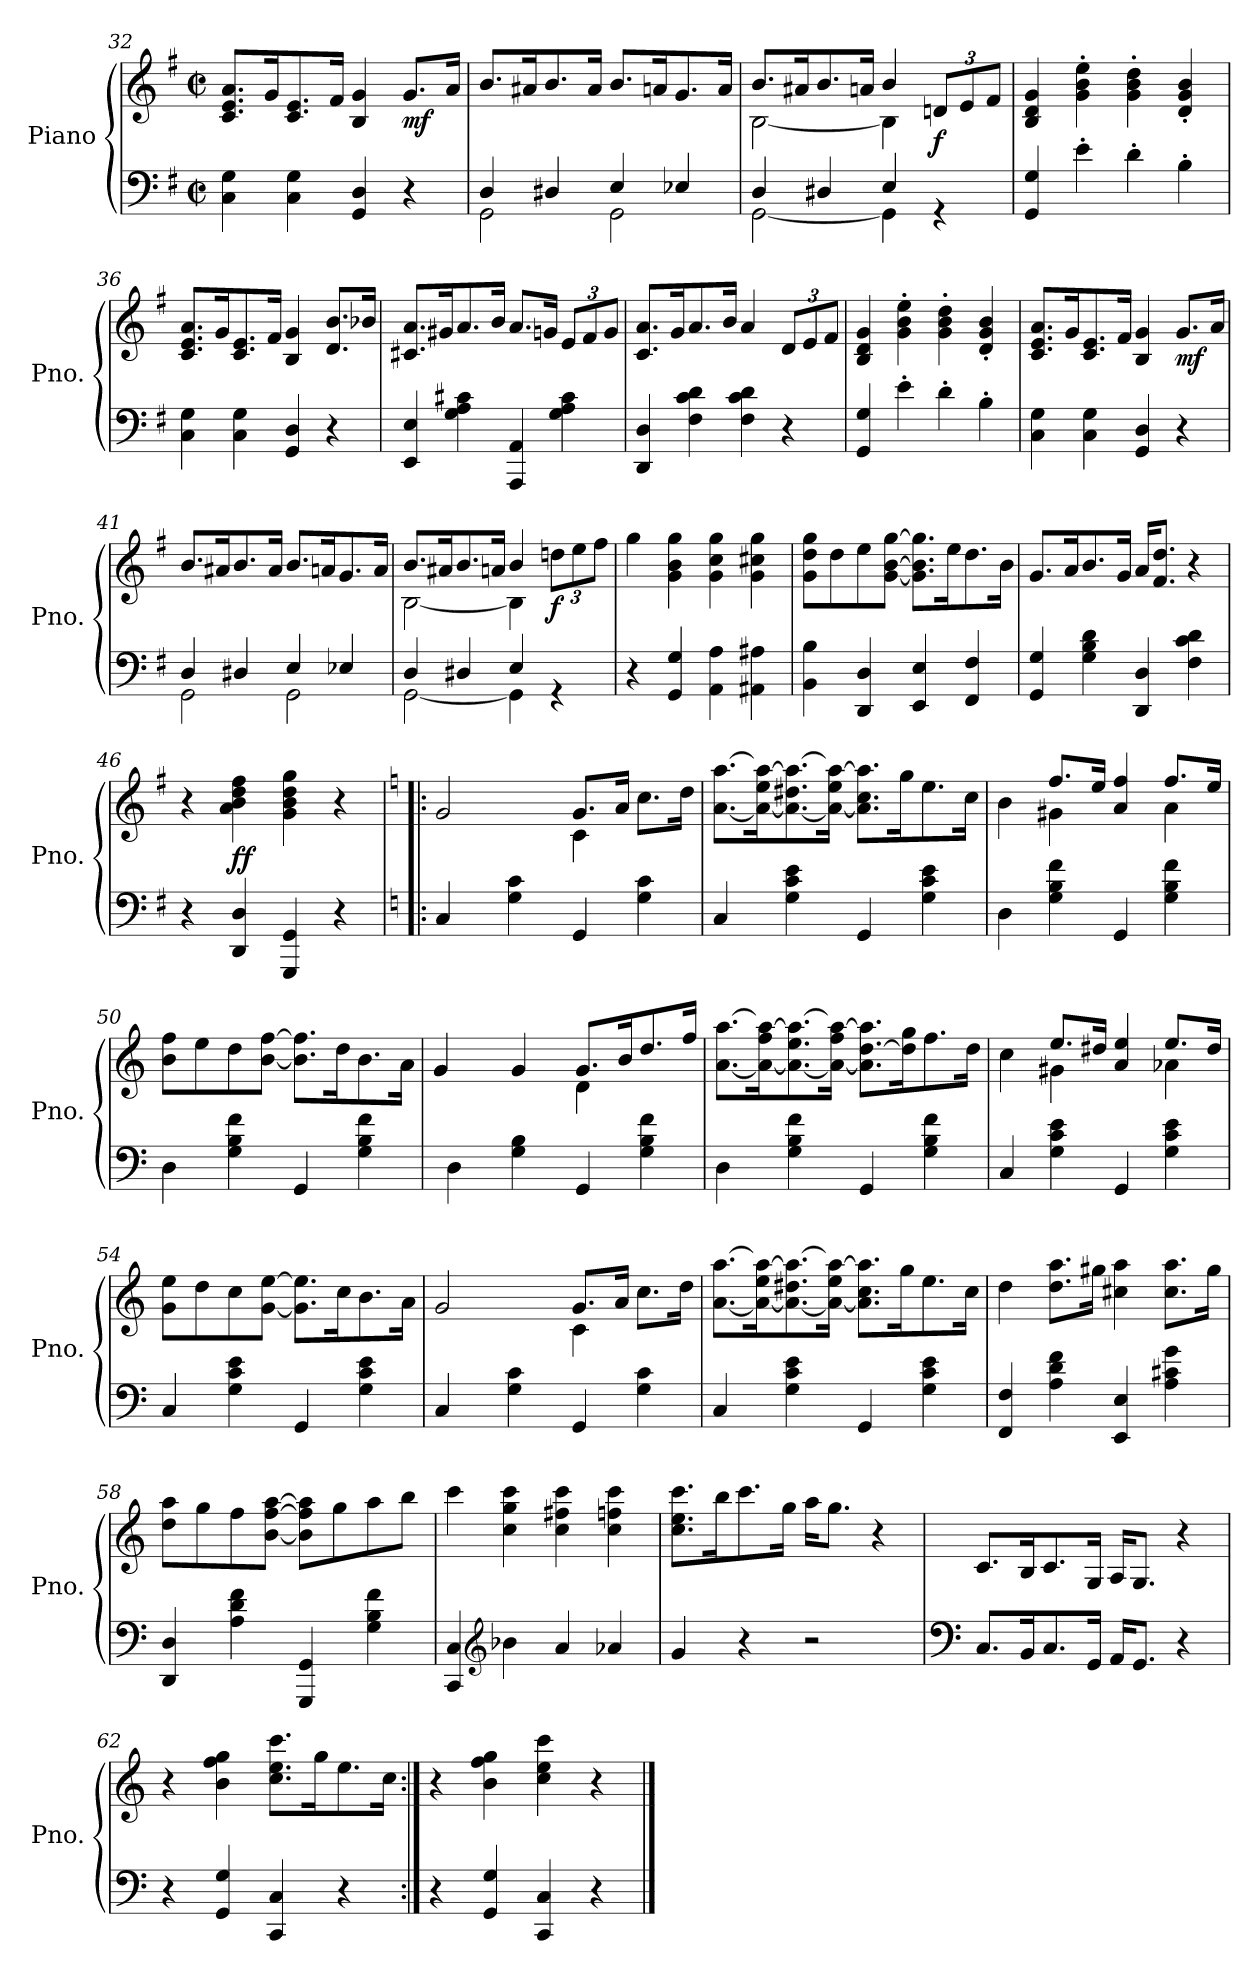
**kern	**kern	**dynam
*part1	*part1	*part1
*staff2	*staff1	*staff1/2
*I"Piano	*	*
*I'Pno.	*	*
*clefF4	*clefG2	*
*k[f#]	*k[f#]	*
*M2/2	*M2/2	*
*met(c|)	*met(c|)	*
=32	=32	=32
4C\ 4G\	8.c/ 8.e/ 8.a/L	.
.	16g/K	.
4C\ 4G\	8.c/ 8.e/	.
.	16f#/Jk	.
4GG/ 4D/	4B/ 4g/	.
!	!	!LO:DY:b
4r	8.g/L	mf
.	16a/Jk	.
=33	=33	=33
*^	*	*
4D/	2GG\	8.b/L	.
.	.	16a#X/K	.
4D#X/	.	8.b/	.
.	.	16a#/Jk	.
4E/	2GG\	8.b/L	.
.	.	16an/K	.
4E-X/	.	8.g/	.
.	.	16a/Jk	.
=34	=34	=34	=34
*	*	*^	*
4D/	[2GG\	8.b/L	[2B\	.
.	.	16a#X/K	.	.
4D#X/	.	8.b/	.	.
.	.	16an/Jk	.	.
4E/	4GG\]	4b/	4B\]	.
*	*	*Xbrackettup	*	*
!	!	!	!	!LO:DY:b
4rGG	4ryy	12dn/L	4ryy	f
.	.	12e/	.	.
.	.	12f#/J	.	.
*v	*v	*	*	*
*	*v	*v	*
!!LO:LB:g=z
=35	=35	=35
4GG/ 4G/	4B/ 4d/ 4g/	.
4e'\	4g\' 4b\' 4ee\'	.
4d'\	4g\' 4b\' 4dd\'	.
4B'\	4d/' 4g/' 4b/'	.
=36	=36	=36
4C\ 4G\	8.c/ 8.e/ 8.a/L	.
.	16g/K	.
4C\ 4G\	8.c/ 8.e/	.
.	16f#/Jk	.
4GG/ 4D/	4B/ 4g/	.
4r	8.d/ 8.b/L	.
.	16b-X/Jk	.
=37	=37	=37
4EE/ 4E/	8.c#X/ 8.a/L	.
.	16g#X/K	.
4G\ 4A\ 4c#X\	8.a/	.
.	16b/Jk	.
4AAA/ 4AA/	8.a/L	.
.	16gn/Jk	.
4G\ 4A\ 4c#\	12e/L	.
.	12f#/	.
.	12g/J	.
=38	=38	=38
4DD/ 4D/	8.c/ 8.a/L	.
.	16g/K	.
4F#\ 4c\ 4d\	8.a/	.
.	16b/Jk	.
4F#\ 4c\ 4d\	4a/	.
4r	12d/L	.
.	12e/	.
.	12f#/J	.
!!LO:PB:g=z
=39	=39	=39
4GG/ 4G/	4B/ 4d/ 4g/	.
4e'\	4g\' 4b\' 4ee\'	.
4d'\	4g\' 4b\' 4dd\'	.
4B'\	4d/' 4g/' 4b/'	.
=40	=40	=40
4C\ 4G\	8.c/ 8.e/ 8.a/L	.
.	16g/K	.
4C\ 4G\	8.c/ 8.e/	.
.	16f#/Jk	.
4GG/ 4D/	4B/ 4g/	.
!	!	!LO:DY:b
4r	8.g/L	mf
.	16a/Jk	.
=41	=41	=41
*^	*	*
4D/	2GG\	8.b/L	.
.	.	16a#X/K	.
4D#X/	.	8.b/	.
.	.	16a#/Jk	.
4E/	2GG\	8.b/L	.
.	.	16an/K	.
4E-X/	.	8.g/	.
.	.	16a/Jk	.
=42	=42	=42	=42
*	*	*^	*
4D/	[2GG\	8.b/L	[2B\	.
.	.	16a#X/K	.	.
4D#X/	.	8.b/	.	.
.	.	16an/Jk	.	.
4E/	4GG\]	4b/	4B\]	.
!	!	!	!	!LO:DY:b
4rGG	4ryy	12ddn\L	4ryy	f
.	.	12ee\	.	.
.	.	12ff#\J	.	.
*v	*v	*	*	*
*	*v	*v	*
!!LO:LB:g=z
=43	=43	=43
4r	4gg\	.
4GG/ 4G/	4g\ 4b\ 4gg\	.
4AA\ 4A\	4g\ 4cc\ 4gg\	.
4AA#X\ 4A#X\	4g\ 4cc#X\ 4gg\	.
=44	=44	=44
4BB\ 4B\	8g\ 8dd\ 8gg\L	.
.	8dd\	.
4DD/ 4D/	8ee\	.
.	[8g\ [8b\ [8gg\J	.
4EE/ 4E/	8.g\] 8.b\] 8.gg\]L	.
.	16ee\K	.
4FF#/ 4F#/	8.dd\	.
.	16b\Jk	.
=45	=45	=45
4GG/ 4G/	8.g/L	.
.	16a/K	.
4G\ 4B\ 4d\	8.b/	.
.	16g/Jk	.
4DD/ 4D/	16a/KL	.
.	8.f#/ 8.dd/J	.
4F#\ 4c\ 4d\	4r	.
=46	=46	=46
4r	4r	.
!	!	!LO:DY:b
4DD/ 4D/	4a\ 4b\ 4dd\ 4ff#\	ff
4GGG/ 4GG/	4g\ 4b\ 4dd\ 4gg\	.
4r	4r	.
!!LO:LB:g=z
=47!|:	=47!|:	=47!|:
*k[]	*k[]	*
*	*^	*
4C/	2g/	8.g\Lyy	.
.	.	16e\K	.
4G\ 4c\	.	8.d#X\	.
.	.	16e\Jk	.
4GG/	4c\	8.g/L	.
.	.	16a/Jk	.
4G\ 4c\	8.cc\L	4ryy	.
.	16dd\Jk	.	.
*	*v	*v	*
=48	=48	=48
4C/	[8.a\ [8.aa\L	.
.	16a\_ 16ee\ 16aa\_K	.
4G\ 4c\ 4e\	8.a\_ 8.dd#X\ 8.aa\_	.
.	16a\_ 16ee\ 16aa\_Jk	.
4GG/	8.a\] 8.cc\ 8.aa\]L	.
.	16gg\K	.
4G\ 4c\ 4e\	8.ee\	.
.	16cc\Jk	.
=49	=49	=49
*	*^	*
4D\	4b\	4ryy	.
4G\ 4B\ 4f\	8.ff/L	4g#X\	.
.	16ee/Jk	.	.
4GG/	4a/ 4ff/	4ryy	.
4G\ 4B\ 4f\	8.ff/L	4a\	.
.	16ee/Jk	.	.
*	*v	*v	*
=50	=50	=50
4D\	8b\ 8ff\L	.
.	8ee\	.
4G\ 4B\ 4f\	8dd\	.
.	[8b\ [8ff\J	.
4GG/	8.b\] 8.ff\]L	.
.	16dd\K	.
4G\ 4B\ 4f\	8.b\	.
.	16a\Jk	.
!!LO:LB:g=z
=51	=51	=51
*	*^	*
4D\	8.g\Lyy	4g/	.
.	16f\K	.	.
4G\ 4B\	8.e\ 8.g\yy	4g/	.
.	16f\Jk	.	.
4GG/	8.g/L	4d\	.
.	16b/K	.	.
4G\ 4B\ 4f\	8.dd/	4ryy	.
.	16ff/Jk	.	.
*	*v	*v	*
=52	=52	=52
4D\	[8.a\ [8.aa\L	.
.	16a\_ 16ff\ 16aa\_K	.
4G\ 4B\ 4f\	8.a\_ 8.ee\ 8.aa\_	.
.	16a\_ 16ff\ 16aa\_Jk	.
4GG/	8.a\] [8.dd\ 8.aa\]L	.
.	16dd\] 16gg\K	.
4G\ 4B\ 4f\	8.ff\	.
.	16dd\Jk	.
=53	=53	=53
*	*^	*
4C/	4cc\	4ryy	.
4G\ 4c\ 4e\	8.ee/L	4g#X\	.
.	16dd#X/Jk	.	.
4GG/	4a/ 4ee/	4ryy	.
4G\ 4c\ 4e\	8.ee/L	4a-X\	.
.	16dd#/Jk	.	.
*	*v	*v	*
!!LO:PB:g=z
=54	=54	=54
4C/	8g\ 8ee\L	.
.	8dd\	.
4G\ 4c\ 4e\	8cc\	.
.	[8g\ [8ee\J	.
4GG/	8.g\] 8.ee\]L	.
.	16cc\K	.
4G\ 4c\ 4e\	8.b\	.
.	16a\Jk	.
=55	=55	=55
*	*^	*
4C/	2g/	8.g\Lyy	.
.	.	16e\K	.
4G\ 4c\	.	8.d#X\	.
.	.	16e\Jk	.
4GG/	4c\	8.g/L	.
.	.	16a/Jk	.
4G\ 4c\	8.cc\L	4ryy	.
.	16dd\Jk	.	.
*	*v	*v	*
=56	=56	=56
4C/	[8.a\ [8.aa\L	.
.	16a\_ 16ee\ 16aa\_K	.
4G\ 4c\ 4e\	8.a\_ 8.dd#X\ 8.aa\_	.
.	16a\_ 16ee\ 16aa\_Jk	.
4GG/	8.a\] 8.cc\ 8.aa\]L	.
.	16gg\K	.
4G\ 4c\ 4e\	8.ee\	.
.	16cc\Jk	.
=57	=57	=57
4FF/ 4F/	4dd\	.
4A\ 4d\ 4f\	8.dd\ 8.aa\L	.
.	16gg#X\Jk	.
4EE/ 4E/	4cc#X\ 4aa\	.
4A\ 4c#X\ 4g\	8.cc#\ 8.aa\L	.
.	16gg#\Jk	.
!!LO:LB:g=z
=58	=58	=58
4DD/ 4D/	8dd\ 8aa\L	.
.	8gg\	.
4A\ 4d\ 4f\	8ff\	.
.	[8b\ [8ff\ [8aa\J	.
4GGG/ 4GG/	8b\] 8ff\] 8aa\]L	.
.	8gg\	.
4G\ 4B\ 4f\	8aa\	.
.	8bb\J	.
=59	=59	=59
4CC/ 4C/	4ccc\	.
*clefG2	*	*
4b-X\	4cc\ 4gg\ 4ccc\	.
4a/	4cc\ 4ff#X\ 4ccc\	.
4a-X/	4cc\ 4ffn\ 4ccc\	.
=60	=60	=60
4g/	8.cc\ 8.ee\ 8.ccc\L	.
.	16bb\K	.
4r	8.ccc\	.
.	16gg\Jk	.
2r	16aa\KL	.
.	8.gg\J	.
.	4r	.
!!LO:LB:g=z
=61	=61	=61
*clefF4	*	*
8.C/L	8.c/L	.
16BB/K	16B/K	.
8.C/	8.c/	.
16GG/Jk	16G/Jk	.
16AA/KL	16A/KL	.
8.GG/J	8.G/J	.
4r	4r	.
=62	=62	=62
4r	4r	.
4GG/ 4G/	4b\ 4ff\ 4gg\	.
4CC/ 4C/	8.cc\ 8.ee\ 8.ccc\L	.
.	16gg\K	.
4r	8.ee\	.
.	16cc\Jk	.
=63:|!	=63:|!	=63:|!
4r	4r	.
4GG/ 4G/	4b\ 4ff\ 4gg\	.
4CC/ 4C/	4cc\ 4ee\ 4ccc\	.
4r	4r	.
==	==	==
*-	*-	*-
